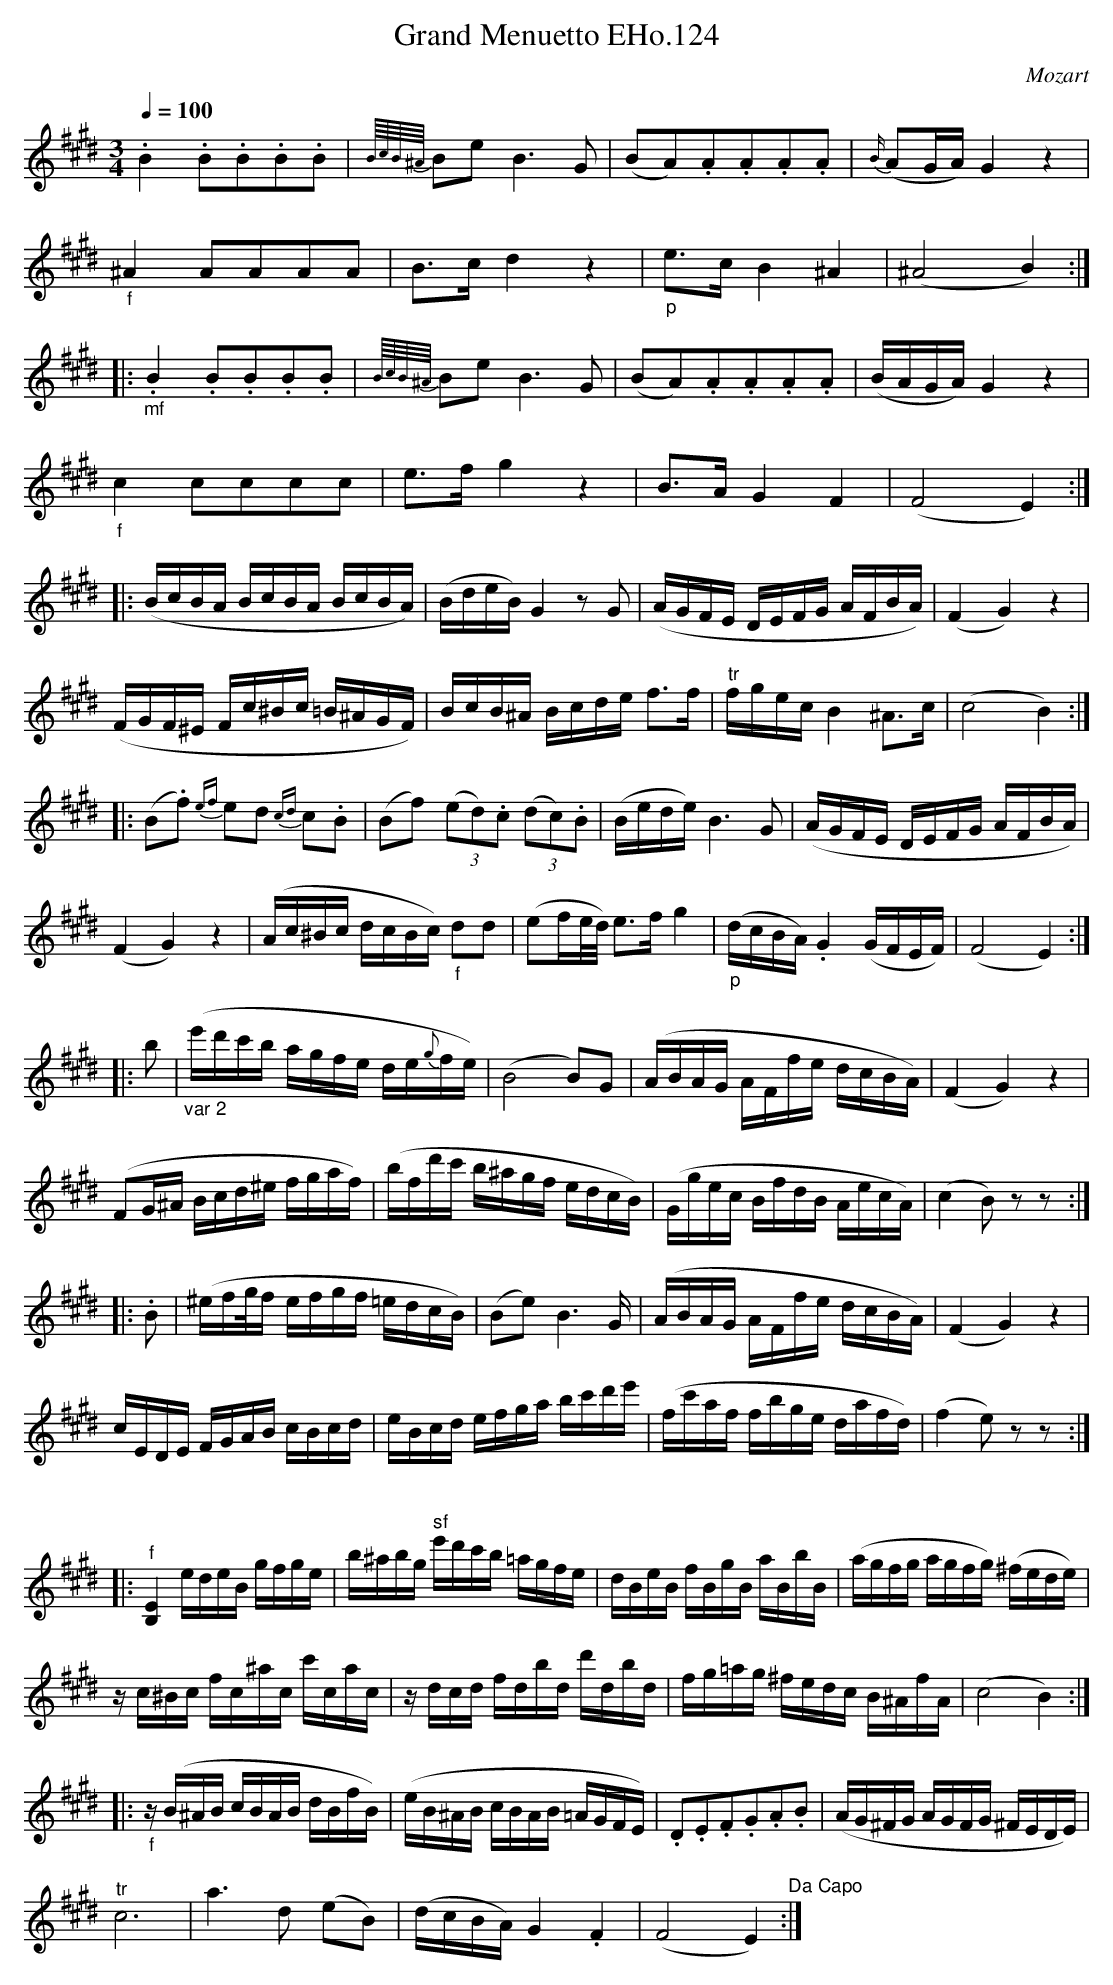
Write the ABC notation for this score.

X:1
T:Grand Menuetto EHo.124
M:3/4
L:1/8
Q:1/4=100
C:Mozart
K:E
.B2 .B.B.B.B|{B//c//B//^A//} Be B2>G2|(BA).A.A.A.A|{B/}(AG/A/)G2z2|
"_f"^A2 AAAA|B>cd2z2|"_p"e>c B2^A2|(^A4B2):|
|:"_mf".B2 .B.B.B.B|{B//c//B//^A//} Be B2>G2|(BA).A.A.A.A|(B/A/G/A/) G2z2|
"_f"c2 cccc|e>fg2z2|B>AG2F2|(F4E2):|
|:(B/c/B/A/ B/c/B/A/ B/c/B/A/)|(B/d/e/B/)G2zG|(A/G/F/E/ D/E/F/G/ A/F/B/A/)|(F2G2)z2|
(F/G/F/^E/ F/c/^B/c/ =B/^A/G/F/)|B/c/B/^A/ B/c/d/e/ f>f|"^tr"f/g/e/c/ B2 ^A>c|(c4B2):|
|:(B.f) {ef}ed {cd}c.B|(Bf) (3(ed).c (3(dc).B|(B/e/d/e/) B2>G2|(A/G/F/E/ D/E/F/G/ A/F/B/A/)|
(F2G2)z2|(A/c/^B/c/ d/c/B/c/) "_f"dd|(ef/e//d//) e>fg2|"_p"(d/c/B/A/) .G2 (G/F/E/F/)|(F4E2):|
|:b|"_var 2"(e'/d'/c'/b/ a/g/f/e/ d/e/{g}f/e/)|(B4B)G|(A/B/A/G/ A/F/f/e/ d/c/B/A/)|(F2G2)z2|
(FG/^A/ B/c/d/^e/ f/g/a/f/)|(b/f/d'/c'/ b/^a/g/f/ e/d/c/B/)|(G/g/e/c/ B/f/d/B/ A/e/c/A/)|(c2B)zz:|
|:.B|(^e/f/g//f/ e/f/g/f/ =e/d/c/B/)|(Be)B2>G|(A/B/A/G/ A/F/f/e/ d/c/B/A/)|(F2G2)z2|
c/E/D/E/ F/G/A/B/ c/B/c/d/|e/B/c/d/ e/f/g/a/ b/c'/d'/e'/|(f/c'/a/f/ f/b/g/e/ d/a/f/d/)|(f2e)zz:|
|:"^f"[E2B,2]e/d/e/B/ g/f/g/e/|b/^a/b/g/ "^sf"e'/d'/c'/b/ =a/g/f/e/|d/B/e/B/ f/B/g/B/ a/B/b/B/|\
(a/g/f/g/ a/g/f/g/)( ^f/e/d/e/)|
z/c/^B/c/ f/c/^a/c/ c'/c/a/c/|z/d/c/d/ f/d/b/d/ d'/d/b/d/|f/g/=a/g/ ^f/e/d/c/ B/^A/f/A/|(c4B2):|
|:"_f"z/(B/^A/B/ c/B/A/B/ d/B/f/B/)|(e/B/^A/B/ c/B/A/B/ =A/G/F/E/)|.D.E.F.G.A.B|\
(A/G/^F/G/ A/G/F/G/ ^F/E/D/E/)|
"^tr"c6|a2>d2 (eB)|(d/c/B/A/)G2.F2|(F4E2)"^Da Capo":|
